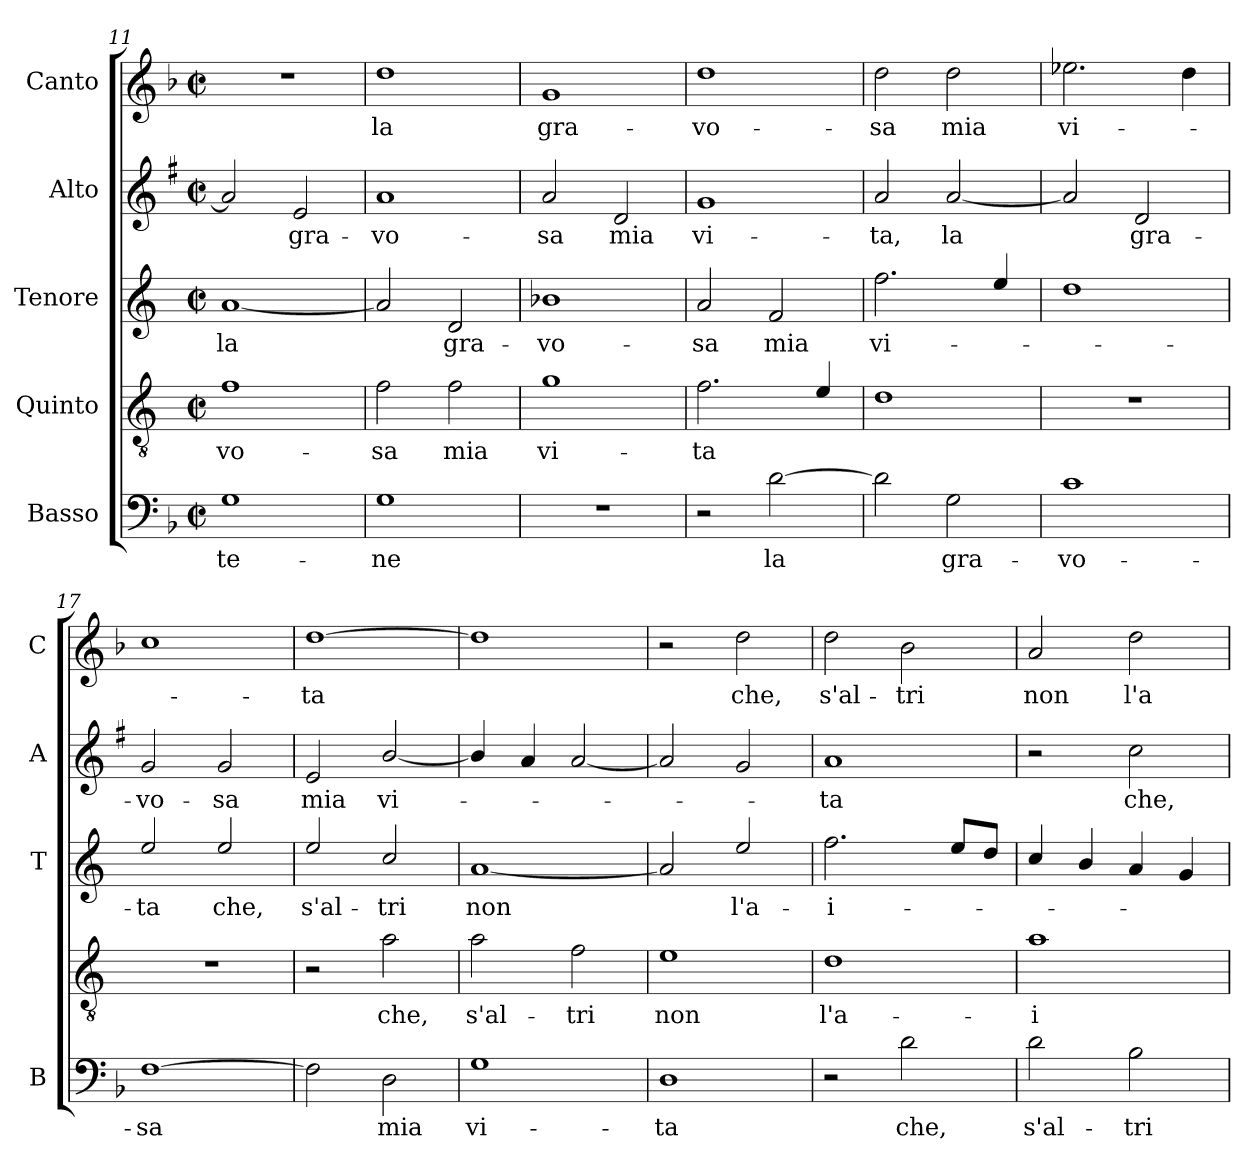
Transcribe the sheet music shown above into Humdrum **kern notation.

**kern	**text	**kern	**text	**kern	**text	**kern	**text	**kern	**text
*part5	*part5	*part4	*part4	*part3	*part3	*part2	*part2	*part1	*part1
*staff5	*staff5	*staff4	*staff4	*staff3	*staff3	*staff2	*staff2	*staff1	*staff1
*I"Basso	*	*I"Quinto	*	*I"Tenore	*	*I"Alto	*	*I"Canto	*
*I'B	*	*	*	*I'T	*	*I'A	*	*I'C	*
*clefF4	*	*clefGv2	*	*clefG2	*	*clefG2	*	*clefG2	*
*	*	*ITrd4c7	*	*ITrd4c7	*	*ITrd1c2	*	*	*
*k[b-]	*	*k[b-]	*	*k[b-]	*	*k[b-]	*	*k[b-]	*
*F:	*	*F:	*	*F:	*	*F:	*	*F:	*
*M2/2	*	*M2/2	*	*M2/2	*	*M2/2	*	*M2/2	*
*met(c|)	*	*met(c|)	*	*met(c|)	*	*met(c|)	*	*met(c|)	*
=11	=11	=11	=11	=11	=11	=11	=11	=11	=11
!	!LO:LY:b	!	!	!	!	!	!	!	!
!	!	!	!LO:LY:b	!	!	!	!	!	!
!	!	!	!	!	!LO:LY:b	!	!	!	!
1G	-te-	1B-	-vo-	[1d	la	2g/]	.	1r	.
!	!	!	!	!	!	!	!LO:LY:b	!	!
.	.	.	.	.	.	2d/	gra-	.	.
=12	=12	=12	=12	=12	=12	=12	=12	=12	=12
!	!LO:LY:b	!	!	!	!	!	!	!	!
!	!	!	!LO:LY:b	!	!	!	!	!	!
!	!	!	!	!	!	!	!LO:LY:b	!	!
!	!	!	!	!	!	!	!	!	!LO:LY:b
1G	-ne	2B-\	-sa	2d/]	.	1g	-vo-	1dd	la
!	!	!	!LO:LY:b	!	!	!	!	!	!
!	!	!	!	!	!LO:LY:b	!	!	!	!
.	.	2B-\	mia	2G/	gra-	.	.	.	.
=13	=13	=13	=13	=13	=13	=13	=13	=13	=13
!	!	!	!LO:LY:b	!	!	!	!	!	!
!	!	!	!	!	!LO:LY:b	!	!	!	!
!	!	!	!	!	!	!	!LO:LY:b	!	!
!	!	!	!	!	!	!	!	!	!LO:LY:b
1r	.	1c	vi-	1e-X	-vo-	2g/	-sa	1g	gra-
!	!	!	!	!	!	!	!LO:LY:b	!	!
.	.	.	.	.	.	2c/	mia	.	.
=14	=14	=14	=14	=14	=14	=14	=14	=14	=14
!	!	!	!LO:LY:b	!	!	!	!	!	!
!	!	!	!	!	!LO:LY:b	!	!	!	!
!	!	!	!	!	!	!	!LO:LY:b	!	!
!	!	!	!	!	!	!	!	!	!LO:LY:b
2r	.	2.B-\	-ta	2d/	-sa	1f	vi-	1dd	-vo-
!	!LO:LY:b	!	!	!	!	!	!	!	!
!	!	!	!	!	!LO:LY:b	!	!	!	!
[2d\	la	.	.	2B-/	mia	.	.	.	.
.	.	4A/	.	.	.	.	.	.	.
!!LO:PB:g=z
=15	=15	=15	=15	=15	=15	=15	=15	=15	=15
!	!	!	!	!	!LO:LY:b	!	!	!	!
!	!	!	!	!	!	!	!LO:LY:b	!	!
!	!	!	!	!	!	!	!	!	!LO:LY:b
2d\]	.	1G	.	2.b-\	vi-	2g/	-ta,	2dd\	-sa
!	!LO:LY:b	!	!	!	!	!	!	!	!
!	!	!	!	!	!	!	!LO:LY:b	!	!
!	!	!	!	!	!	!	!	!	!LO:LY:b
2G\	gra-	.	.	.	.	[2g/	la	2dd\	mia
.	.	.	.	4a/	.	.	.	.	.
=16	=16	=16	=16	=16	=16	=16	=16	=16	=16
!	!LO:LY:b	!	!	!	!	!	!	!	!
!	!	!	!	!	!	!	!	!	!LO:LY:b
1c	-vo-	1r	.	1g	.	2g/]	.	2.ee-X\	vi-
!	!	!	!	!	!	!	!LO:LY:b	!	!
.	.	.	.	.	.	2c/	gra-	.	.
.	.	.	.	.	.	.	.	4dd\	.
=17	=17	=17	=17	=17	=17	=17	=17	=17	=17
!	!LO:LY:b	!	!	!	!	!	!	!	!
!	!	!	!	!	!LO:LY:b	!	!	!	!
!	!	!	!	!	!	!	!LO:LY:b	!	!
[1F	-sa	1r	.	2a/	-ta	2f/	-vo-	1cc	.
!	!	!	!	!	!LO:LY:b	!	!	!	!
!	!	!	!	!	!	!	!LO:LY:b	!	!
.	.	.	.	2a/	che,	2f/	-sa	.	.
=18	=18	=18	=18	=18	=18	=18	=18	=18	=18
!	!	!	!	!	!LO:LY:b	!	!	!	!
!	!	!	!	!	!	!	!LO:LY:b	!	!
!	!	!	!	!	!	!	!	!	!LO:LY:b
2F\]	.	2r	.	2a/	s'al-	2d/	mia	[1dd	-ta
!	!LO:LY:b	!	!	!	!	!	!	!	!
!	!	!	!LO:LY:b	!	!	!	!	!	!
!	!	!	!	!	!LO:LY:b	!	!	!	!
!	!	!	!	!	!	!	!LO:LY:b	!	!
2D\	mia	2d\	che,	2f/	-tri	[2a/	vi-	.	.
=19	=19	=19	=19	=19	=19	=19	=19	=19	=19
!	!LO:LY:b	!	!	!	!	!	!	!	!
!	!	!	!LO:LY:b	!	!	!	!	!	!
!	!	!	!	!	!LO:LY:b	!	!	!	!
1G	vi-	2d\	s'al-	[1d	non	4a/]	.	1dd]	.
.	.	.	.	.	.	4g/	.	.	.
!	!	!	!LO:LY:b	!	!	!	!	!	!
.	.	2B-\	-tri	.	.	[2g/	.	.	.
=20	=20	=20	=20	=20	=20	=20	=20	=20	=20
!	!LO:LY:b	!	!	!	!	!	!	!	!
!	!	!	!LO:LY:b	!	!	!	!	!	!
1D	-ta	1A	non	2d/]	.	2g/]	.	2r	.
!	!	!	!	!	!LO:LY:b	!	!	!	!
!	!	!	!	!	!	!	!	!	!LO:LY:b
.	.	.	.	2a/	l'a-	2f/	.	2dd\	che,
=21	=21	=21	=21	=21	=21	=21	=21	=21	=21
!	!	!	!LO:LY:b	!	!	!	!	!	!
!	!	!	!	!	!LO:LY:b	!	!	!	!
!	!	!	!	!	!	!	!LO:LY:b	!	!
!	!	!	!	!	!	!	!	!	!LO:LY:b
2r	.	1G	l'a-	2.b-\	-i-	1g	-ta	2dd\	s'al-
!	!LO:LY:b	!	!	!	!	!	!	!	!
!	!	!	!	!	!	!	!	!	!LO:LY:b
2d\	che,	.	.	.	.	.	.	2b-\	-tri
.	.	.	.	8a/L	.	.	.	.	.
.	.	.	.	8g/J	.	.	.	.	.
=22	=22	=22	=22	=22	=22	=22	=22	=22	=22
!	!LO:LY:b	!	!	!	!	!	!	!	!
!	!	!	!LO:LY:b	!	!	!	!	!	!
!	!	!	!	!	!	!	!	!	!LO:LY:b
2d\	s'al-	1d	-i-	4f/	.	2r	.	2a/	non
.	.	.	.	4e/	.	.	.	.	.
!	!LO:LY:b	!	!	!	!	!	!	!	!
!	!	!	!	!	!	!	!LO:LY:b	!	!
!	!	!	!	!	!	!	!	!	!LO:LY:b
2B-\	-tri	.	.	4d/	.	2b-\	che,	2dd\	l'a-
.	.	.	.	4c/	.	.	.	.	.
=	=	=	=	=	=	=	=	=	=
*-	*-	*-	*-	*-	*-	*-	*-	*-	*-
